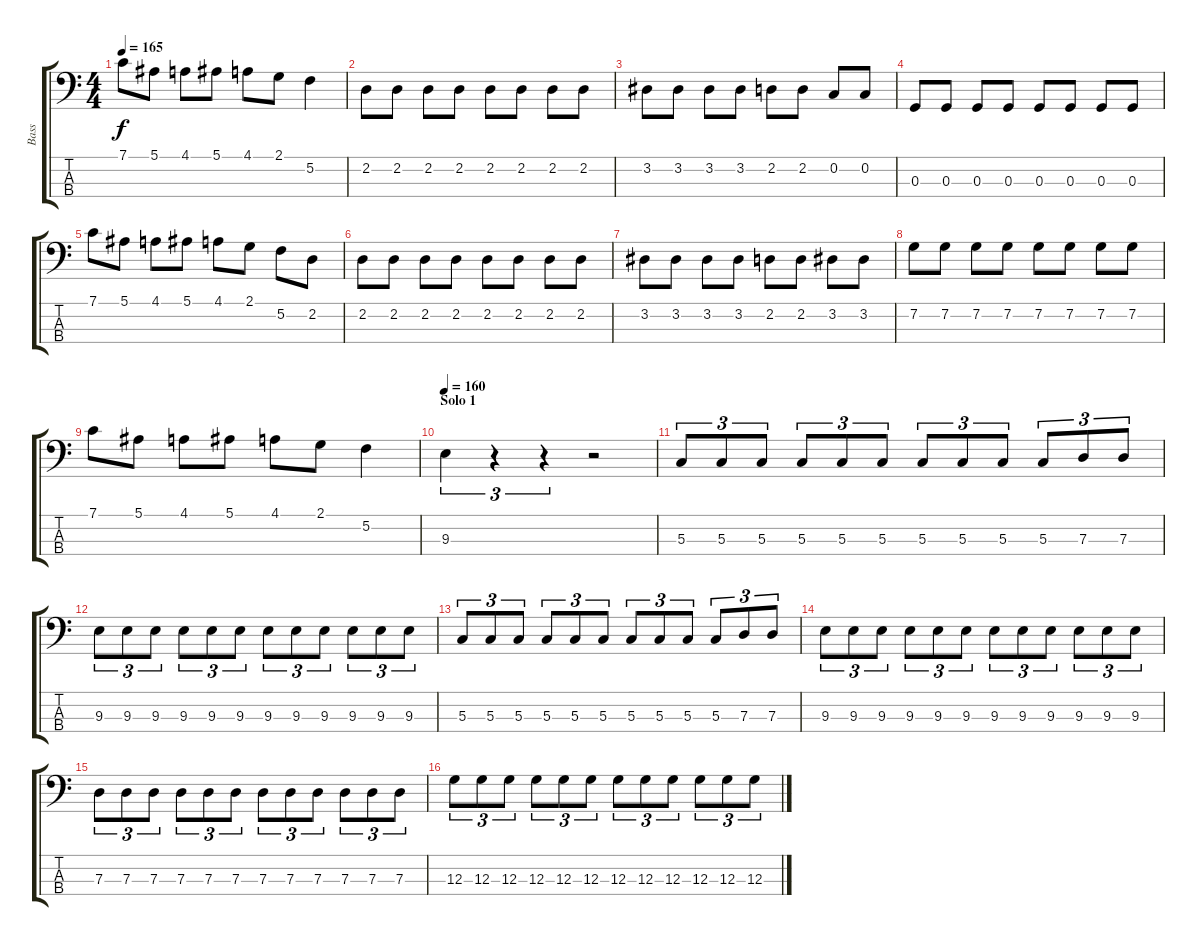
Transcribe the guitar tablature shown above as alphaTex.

\track ("Bass" "Bass") {instrument electricbasspick}
\staff {score tabs}
\tuning (F2 C2 G1 D1) {hide}
\ts (4 4)
\tempo 165
\clef f4
\ks c
7.1.8{dy f} 5.1.8 4.1.8 5.1.8 4.1.8 2.1.8 5.2.4 |
2.2.8 2.2.8 2.2.8 2.2.8 2.2.8 2.2.8 2.2.8 2.2.8 |
3.2.8 3.2.8 3.2.8 3.2.8 2.2.8 2.2.8 0.2.8 0.2.8 |
0.3.8 0.3.8 0.3.8 0.3.8 0.3.8 0.3.8 0.3.8 0.3.8 |
7.1.8 5.1.8 4.1.8 5.1.8 4.1.8 2.1.8 5.2.8 2.2.8 |
2.2.8 2.2.8 2.2.8 2.2.8 2.2.8 2.2.8 2.2.8 2.2.8 |
3.2.8 3.2.8 3.2.8 3.2.8 2.2.8 2.2.8 3.2.8 3.2.8 |
7.2.8 7.2.8 7.2.8 7.2.8 7.2.8 7.2.8 7.2.8 7.2.8 |
7.1.8 5.1.8 4.1.8 5.1.8 4.1.8 2.1.8 5.2.4 |
\section ("" "Solo 1")
\tempo 160
9.3.4{tu (3 2)} r.4{tu (3 2)} r.4{tu (3 2)} r.2 |
5.3.8{tu (3 2)} 5.3.8{tu (3 2)} 5.3.8{tu (3 2)} 5.3.8{tu (3 2)} 5.3.8{tu (3 2)} 5.3.8{tu (3 2)} 5.3.8{tu (3 2)} 5.3.8{tu (3 2)} 5.3.8{tu (3 2)} 5.3.8{tu (3 2)} 7.3.8{tu (3 2)} 7.3.8{tu (3 2)} |
9.3.8{tu (3 2)} 9.3.8{tu (3 2)} 9.3.8{tu (3 2)} 9.3.8{tu (3 2)} 9.3.8{tu (3 2)} 9.3.8{tu (3 2)} 9.3.8{tu (3 2)} 9.3.8{tu (3 2)} 9.3.8{tu (3 2)} 9.3.8{tu (3 2)} 9.3.8{tu (3 2)} 9.3.8{tu (3 2)} |
5.3.8{tu (3 2)} 5.3.8{tu (3 2)} 5.3.8{tu (3 2)} 5.3.8{tu (3 2)} 5.3.8{tu (3 2)} 5.3.8{tu (3 2)} 5.3.8{tu (3 2)} 5.3.8{tu (3 2)} 5.3.8{tu (3 2)} 5.3.8{tu (3 2)} 7.3.8{tu (3 2)} 7.3.8{tu (3 2)} |
9.3.8{tu (3 2)} 9.3.8{tu (3 2)} 9.3.8{tu (3 2)} 9.3.8{tu (3 2)} 9.3.8{tu (3 2)} 9.3.8{tu (3 2)} 9.3.8{tu (3 2)} 9.3.8{tu (3 2)} 9.3.8{tu (3 2)} 9.3.8{tu (3 2)} 9.3.8{tu (3 2)} 9.3.8{tu (3 2)} |
7.3.8{tu (3 2)} 7.3.8{tu (3 2)} 7.3.8{tu (3 2)} 7.3.8{tu (3 2)} 7.3.8{tu (3 2)} 7.3.8{tu (3 2)} 7.3.8{tu (3 2)} 7.3.8{tu (3 2)} 7.3.8{tu (3 2)} 7.3.8{tu (3 2)} 7.3.8{tu (3 2)} 7.3.8{tu (3 2)} |
12.3.8{tu (3 2)} 12.3.8{tu (3 2)} 12.3.8{tu (3 2)} 12.3.8{tu (3 2)} 12.3.8{tu (3 2)} 12.3.8{tu (3 2)} 12.3.8{tu (3 2)} 12.3.8{tu (3 2)} 12.3.8{tu (3 2)} 12.3.8{tu (3 2)} 12.3.8{tu (3 2)} 12.3.8{tu (3 2)}
